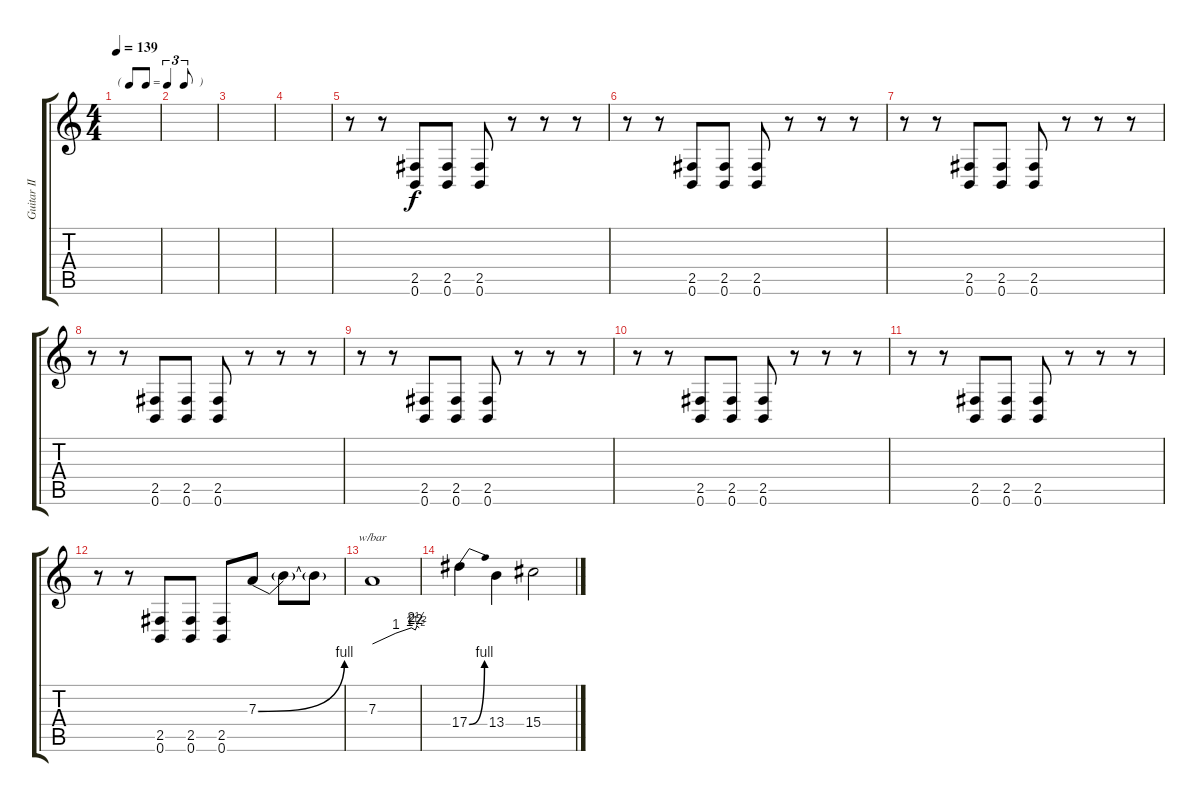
\track ("Guitar II" "Guitar II") {instrument overdrivenguitar}
\staff {score tabs}
\tuning (C4 Gb3 D3 Bb2 E2 B1) {hide}
\ts (4 4)
\tf triplet8th
\tempo 139
\clef g2
\ks c
|
|
|
|
r.8 r.8 (2.5 0.6).8 (2.5 0.6).8 (2.5 0.6).8 r.8 r.8 r.8 |
r.8 r.8 (2.5 0.6).8 (2.5 0.6).8 (2.5 0.6).8 r.8 r.8 r.8 |
r.8 r.8 (2.5 0.6).8 (2.5 0.6).8 (2.5 0.6).8 r.8 r.8 r.8 |
r.8 r.8 (2.5 0.6).8 (2.5 0.6).8 (2.5 0.6).8 r.8 r.8 r.8 |
r.8 r.8 (2.5 0.6).8 (2.5 0.6).8 (2.5 0.6).8 r.8 r.8 r.8 |
r.8 r.8 (2.5 0.6).8 (2.5 0.6).8 (2.5 0.6).8 r.8 r.8 r.8 |
r.8 r.8 (2.5 0.6).8 (2.5 0.6).8 (2.5 0.6).8 r.8 r.8 r.8 |
r.8 r.8 (2.5 0.6).8 (2.5 0.6).8 (2.5 0.6).8 7.3{be (bend 0 0 60 4)}.8 7.3{t}.8 7.3{t}.8 |
7.3.1{tbe (custom default 0 0 30 4 50 8 55 6 57 10 60 8)} |
17.4{be (bend 0 0 60 4)}.4 13.4.4 15.4.2
